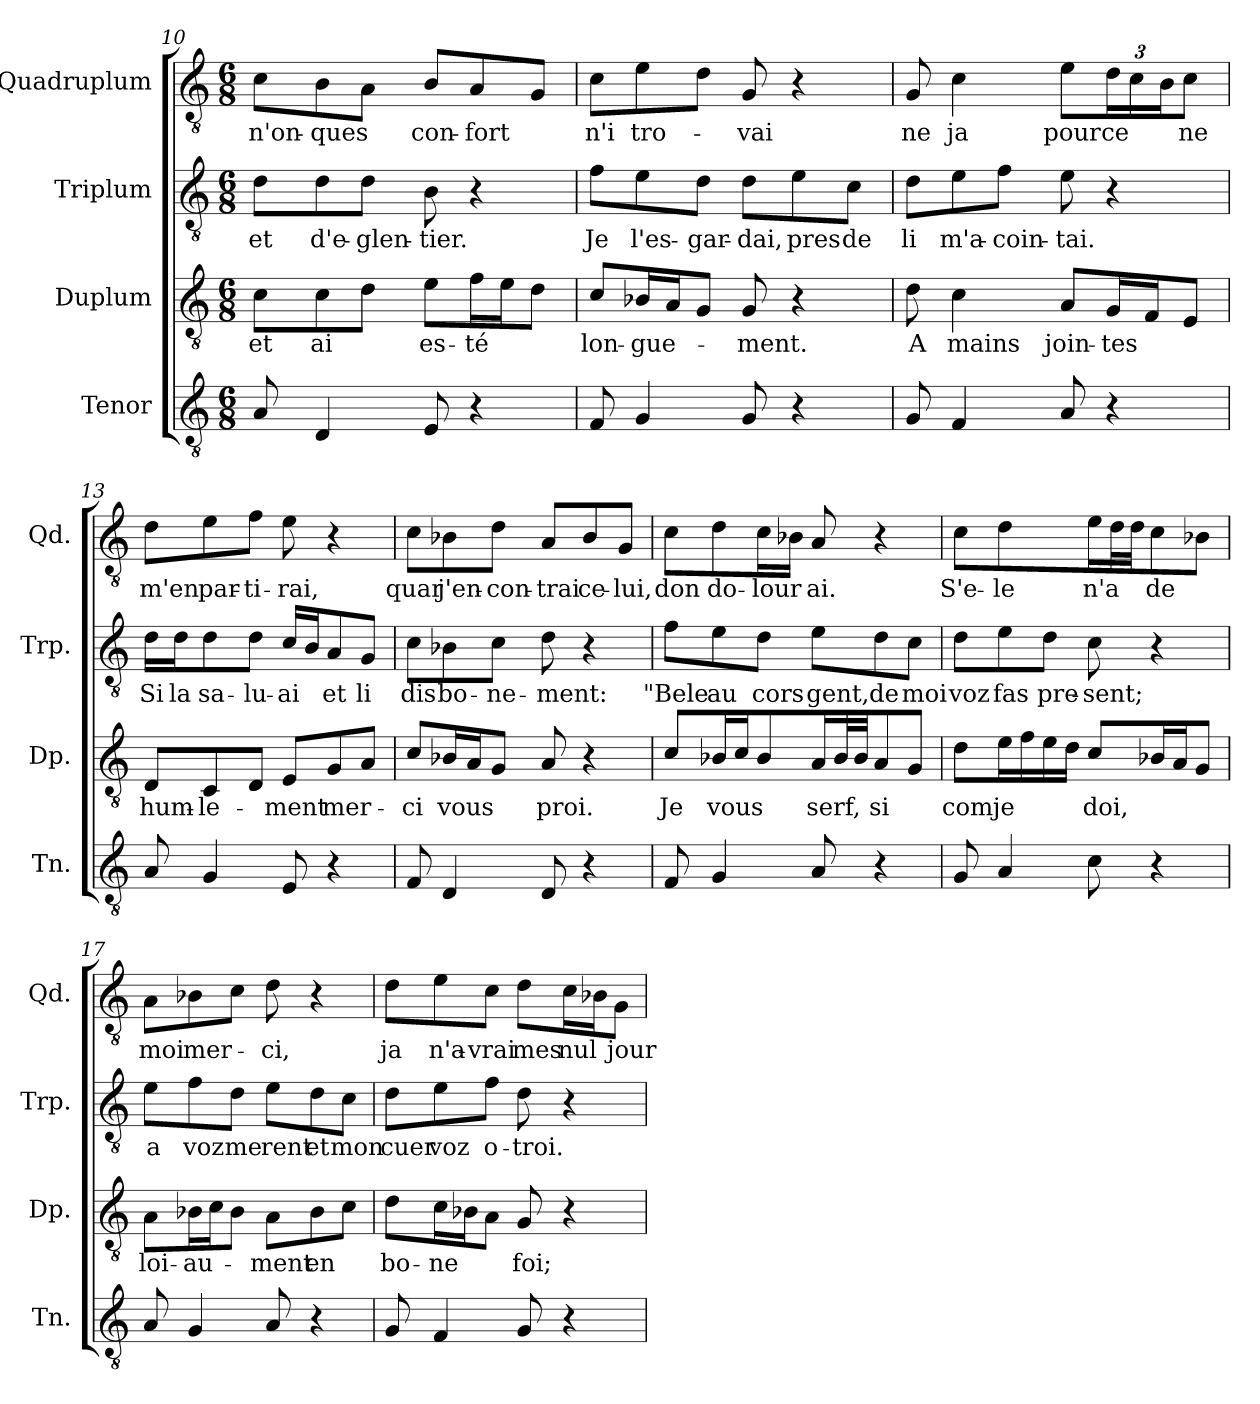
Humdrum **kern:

**kern	**kern	**text	**kern	**text	**kern	**text
*part4	*part3	*part3	*part2	*part2	*part1	*part1
*staff4	*staff3	*staff3	*staff2	*staff2	*staff1	*staff1
*I"Tenor	*I"Duplum	*	*I"Triplum	*	*I"Quadruplum	*
*I'Tn.	*I'Dp.	*	*I'Trp.	*	*I'Qd.	*
*clefGv2	*clefGv2	*	*clefGv2	*	*clefGv2	*
*k[]	*k[]	*	*k[]	*	*k[]	*
*M6/8	*M6/8	*	*M6/8	*	*M6/8	*
=10	=10	=10	=10	=10	=10	=10
!	!	!LO:LY:b	!	!LO:LY:b	!	!LO:LY:b
8A/	8c\L	et	8d\L	et	8c\L	n'on-
!	!	!LO:LY:b	!	!LO:LY:b	!	!LO:LY:b
4D/	8c\	ai	8d\	d'e-	8B\	-ques
!	!	!	!	!LO:LY:b	!	!
.	8d\J	.	8d\J	-glen-	8A\J	.
!	!	!LO:LY:b	!	!LO:LY:b	!	!LO:LY:b
8E/	8e\L	es-	8B\	-tier.	8B/L	con-
!	!	!LO:LY:b	!	!	!	!LO:LY:b
4r	16f\L	-té	4r	.	8A/	-fort
.	16e\J	.	.	.	.	.
.	8d\J	.	.	.	8G/J	.
!!LO:LB:g=z
=11	=11	=11	=11	=11	=11	=11
!	!	!LO:LY:b	!	!LO:LY:b	!	!LO:LY:b
8F/	8c/L	lon-	8f\L	Je	8c\L	n'i
!	!	!LO:LY:b	!	!LO:LY:b	!	!LO:LY:b
4G/	16B-i/L	-gue-	8e\	l'es-	8e\	tro-
.	16A/J	.	.	.	.	.
!	!	!	!	!LO:LY:b	!	!
.	8G/J	.	8d\J	-gar-	8d\J	.
!	!	!LO:LY:b	!	!LO:LY:b	!	!LO:LY:b
8G/	8G/	-ment.	8d\L	-dai,	8G/	-vai
!	!	!	!	!LO:LY:b	!	!
4r	4r	.	8e\	pres	4r	.
!	!	!	!	!LO:LY:b	!	!
.	.	.	8c\J	de	.	.
=12	=12	=12	=12	=12	=12	=12
!	!	!LO:LY:b	!	!LO:LY:b	!	!LO:LY:b
8G/	8d\	A	8d\L	li	8G/	ne
!	!	!LO:LY:b	!	!LO:LY:b	!	!LO:LY:b
4F/	4c\	mains	8e\	m'a-	4c\	ja
!	!	!	!	!LO:LY:b	!	!
.	.	.	8f\J	-coin-	.	.
!	!	!LO:LY:b	!	!LO:LY:b	!	!LO:LY:b
8A/	8A/L	join-	8e\	-tai.	8e\L	pour
!	!	!LO:LY:b	!	!	!	!
*	*	*	*	*	*Xbrackettup	*
!	!	!	!	!	!	!LO:LY:b
4r	16G/L	-tes	4r	.	24d\L	ce
.	.	.	.	.	24c\	.
.	16F/J	.	.	.	.	.
.	.	.	.	.	24B\J	.
!	!	!	!	!	!	!LO:LY:b
.	8E/J	.	.	.	8c\J	ne
=13	=13	=13	=13	=13	=13	=13
!	!	!LO:LY:b	!	!LO:LY:b	!	!LO:LY:b
8A/	8D/L	hum-	16d\LL	Si	8d\L	m'en
!	!	!	!	!LO:LY:b	!	!
.	.	.	16d\J	la	.	.
!	!	!LO:LY:b	!	!LO:LY:b	!	!LO:LY:b
4G/	8C/	-le-	8d\	sa-	8e\	par-
!	!	!	!	!LO:LY:b	!	!LO:LY:b
.	8D/J	.	8d\J	-lu-	8f\J	-ti-
!	!	!LO:LY:b	!	!LO:LY:b	!	!LO:LY:b
8E/	8E/L	-ment	16c/LL	-ai	8e\	-rai,
.	.	.	16B/J	.	.	.
!	!	!LO:LY:b	!	!LO:LY:b	!	!
4r	8G/	mer-	8A/	et	4r	.
!	!	!	!	!LO:LY:b	!	!
.	8A/J	.	8G/J	li	.	.
=14	=14	=14	=14	=14	=14	=14
!	!	!LO:LY:b	!	!LO:LY:b	!	!LO:LY:b
8F/	8c/L	-ci	8c\L	dis	8c\L	quar
!	!	!LO:LY:b	!	!LO:LY:b	!	!LO:LY:b
4D/	16B-i/L	vous	8B-i\	bo-	8B-i\	j'en-
.	16A/J	.	.	.	.	.
!	!	!	!	!LO:LY:b	!	!LO:LY:b
.	8G/J	.	8c\J	-ne-	8d\J	-con-
!	!	!LO:LY:b	!	!LO:LY:b	!	!LO:LY:b
8D/	8A/	proi.	8d\	-ment:	8A/L	-trai
!	!	!	!	!	!	!LO:LY:b
4r	4r	.	4r	.	8B-i/	ce-
!	!	!	!	!	!	!LO:LY:b
.	.	.	.	.	8G/J	-lui,
!!LO:PB:g=z
=15	=15	=15	=15	=15	=15	=15
!	!	!LO:LY:b	!	!LO:LY:b	!	!LO:LY:b
8F/	8c\L	Je	8f\L	"Bele	8c\L	don
!	!	!LO:LY:b	!	!LO:LY:b	!	!LO:LY:b
4G/	16B-X\L	vous	8e\	au	8d\	do-
.	16c\J	.	.	.	.	.
!	!	!	!	!LO:LY:b	!	!LO:LY:b
.	8B-\J	.	8d\J	cors	16c\L	-lour
.	.	.	.	.	16B-i\JJ	.
!	!	!LO:LY:b	!	!LO:LY:b	!	!LO:LY:b
8A/	16A/LL	serf,	8e\L	gent,	8A/	ai.
*	*tremolo	*	*	*	*	*
.	32B-i/	.	.	.	.	.
.	32B-i/JJJ	.	.	.	.	.
*	*Xtremolo	*	*	*	*	*
!	!	!LO:LY:b	!	!LO:LY:b	!	!
4r	8A/	si	8d\	de	4r	.
!	!	!	!	!LO:LY:b	!	!
.	8G/J	.	8c\J	moi	.	.
=16	=16	=16	=16	=16	=16	=16
!	!	!LO:LY:b	!	!LO:LY:b	!	!LO:LY:b
8G/	8d\L	com	8d\L	voz	8c\	S'e-
!	!	!LO:LY:b	!	!LO:LY:b	!	!LO:LY:b
4A/	16e\L	je	8e\	fas	4d\	-le
.	16f\	.	.	.	.	.
!	!	!	!	!LO:LY:b	!	!
.	16e\	.	8d\J	pre-	.	.
.	16d\JJ	.	.	.	.	.
!	!	!LO:LY:b	!	!LO:LY:b	!	!LO:LY:b
8c\	8c/L	doi,	8c\	-sent;	16e\LL	n'a
*	*	*	*	*	*tremolo	*
.	.	.	.	.	32d\	.
.	.	.	.	.	32d\JJJ	.
*	*	*	*	*	*Xtremolo	*
!	!	!	!	!	!	!LO:LY:b
4r	16B-i/L	.	4r	.	8c\	de
.	16A/J	.	.	.	.	.
.	8G/J	.	.	.	8B-i\J	.
=17	=17	=17	=17	=17	=17	=17
!	!	!LO:LY:b	!	!LO:LY:b	!	!LO:LY:b
8A/	8A\L	loi-	8e\L	a	8A\L	moi
!	!	!LO:LY:b	!	!LO:LY:b	!	!LO:LY:b
4G/	16B-i\L	-au-	8f\	voz	8B-i\	mer-
.	16c\J	.	.	.	.	.
!	!	!	!	!LO:LY:b	!	!
.	8B-\J	.	8d\J	me	8c\J	.
!	!	!LO:LY:b	!	!LO:LY:b	!	!LO:LY:b
8A/	8A\L	-ment	8e\L	rent	8d\	-ci,
!	!	!LO:LY:b	!	!LO:LY:b	!	!
4r	8B-i\	en	8d\	et	4r	.
!	!	!	!	!LO:LY:b	!	!
.	8c\J	.	8c\J	mon	.	.
!!LO:LB:g=z
=18	=18	=18	=18	=18	=18	=18
!	!	!LO:LY:b	!	!LO:LY:b	!	!LO:LY:b
8G/	8d\L	bo-	8d\L	cuer	8d\L	ja
!	!	!LO:LY:b	!	!LO:LY:b	!	!LO:LY:b
4F/	16c\L	-ne	8e\	voz	8e\	n'a-
.	16B-i\J	.	.	.	.	.
!	!	!	!	!LO:LY:b	!	!LO:LY:b
.	8A\J	.	8f\J	o-	8c\J	-vrai
!	!	!LO:LY:b	!	!LO:LY:b	!	!LO:LY:b
8G/	8G/	foi;	8d\	-troi.	8d\L	mes
!	!	!	!	!	!	!LO:LY:b
4r	4r	.	4r	.	16c\L	nul
.	.	.	.	.	16B-i\J	.
!	!	!	!	!	!	!LO:LY:b
.	.	.	.	.	8G\J	jour
=	=	=	=	=	=	=
*-	*-	*-	*-	*-	*-	*-
